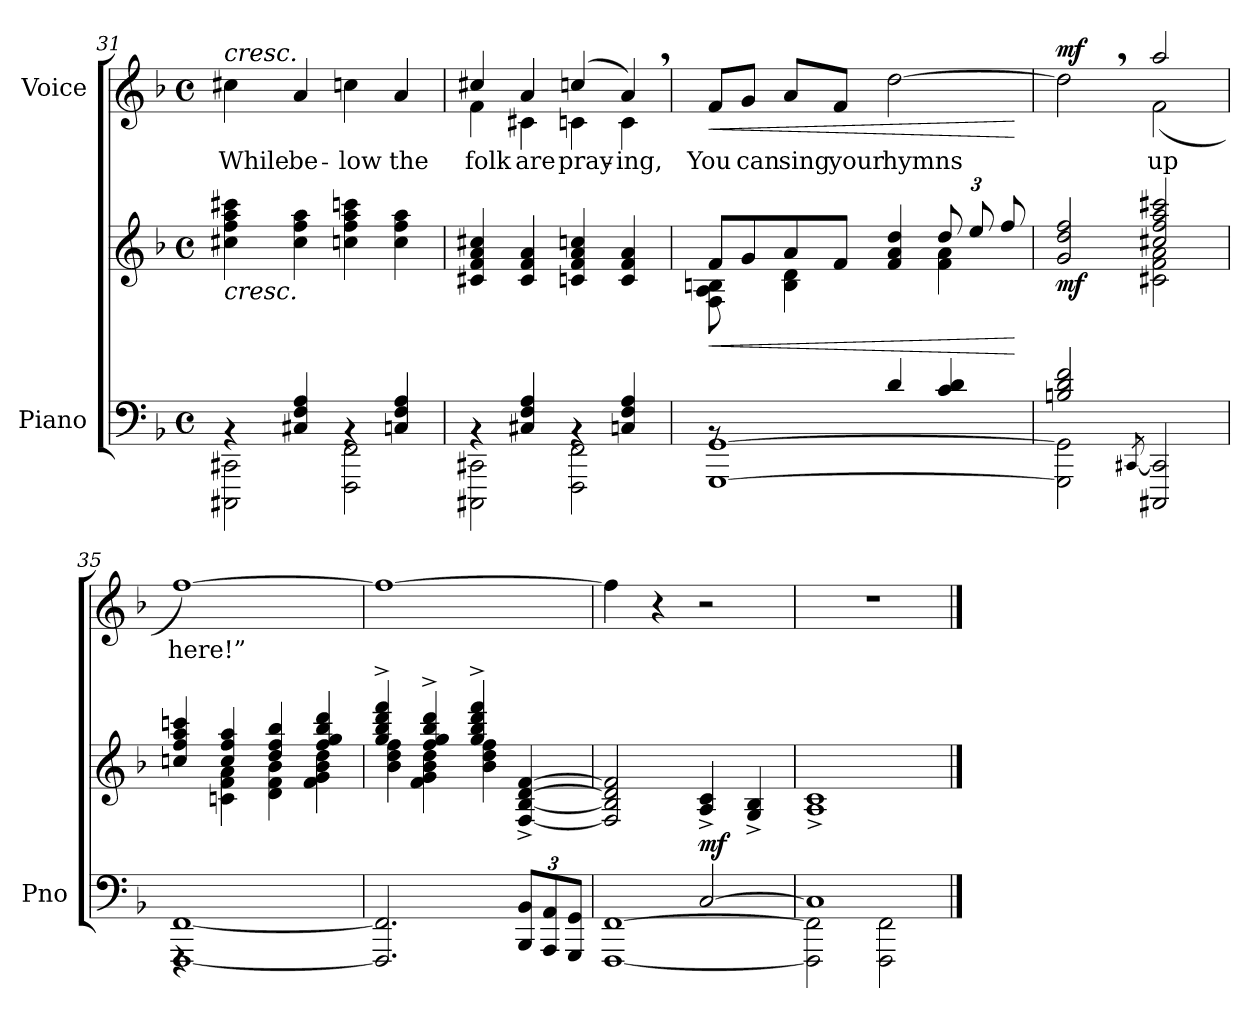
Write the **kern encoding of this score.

**kern	**kern	**dynam	**kern	**text	**dynam
*part2	*part2	*part2	*part1	*part1	*part1
*staff3	*staff2	*staff2/3	*staff1	*staff1	*staff1
*I"Piano	*	*	*I"Voice	*	*
*I'Pno	*	*	*	*	*
*clefF4	*clefG2	*	*clefG2	*	*
*k[b-]	*k[b-]	*	*k[b-]	*	*
*M4/4	*M4/4	*	*M4/4	*	*
*met(c)	*met(c)	*	*met(c)	*	*
=31	=31	=31	=31	=31	=31
*^	*	*	*	*	*
!	!	!	!	!LO:TX:a:i:t=cresc.	!	!
!	!	!LO:TX:b:i:t=cresc.	!	!	!	!
!	!	!	!	!	!LO:LY:b	!
4rBB	2CCC#X\ 2CC#X\	4cc#X\ 4ff\ 4aa\ 4ccc#X\	.	4cc#X\	While	.
!	!	!	!	!	!LO:LY:b	!
4C#X/ 4F/ 4A/	.	4cc#\ 4ff\ 4aa\	.	4a/	be-	.
!	!	!	!	!	!LO:LY:b	!
4rBB	2FFF\ 2FF\	4ccn\ 4ff\ 4aa\ 4cccn\	.	4ccn\	-low	.
!	!	!	!	!	!LO:LY:b	!
4Cn/ 4F/ 4A/	.	4cc\ 4ff\ 4aa\	.	4a/	the	.
=32	=32	=32	=32	=32	=32	=32
!	!	!	!	!	!LO:LY:b	!
*	*	*	*	*^	*	*
4rBB	2CCC#X\ 2CC#X\	4c#X/ 4f/ 4a/ 4cc#X/	.	4cc#X/	4f\	folk	.
!	!	!	!	!	!	!LO:LY:b	!
4C#X/ 4F/ 4A/	.	4c#/ 4f/ 4a/	.	4a/	4c#X\	are	.
!	!	!	!	!	!	!LO:LY:b	!
4rBB	2FFF\ 2FF\	4cn/ 4f/ 4a/ 4ccn/	.	(>4ccn/	4cn\	pray-	.
!	!	!	!	!	!	!LO:LY:b	!
4Cn/ 4F/ 4A/	.	4c/ 4f/ 4a/	.	4a,/)	4c\	-ing,	.
!!LO:LB:g=z
=33	=33	=33	=33	=33	=33	=33	=33
*	*^	*	*	*	*	*	*
!	!	!	!	!LO:HP:b	!	!	!LO:LY:b	!LO:HP:b
*	*	*	*^	*	*	*	*	*
*	*	*	*	*^	*	*v	*v	*	*
8ryy	8rBB	[1GGG [1GG	8f/L	8F\ 8A\ 8Bn\L	4rffyy	<	8f/L	You	<
!	!	!	!	!	!	!	!	!LO:LY:b	!
8G/	4rAAAyy	.	8g/	4.ryy	.	.	8g/J	can	.
!	!	!	!	!	!	!	!	!LO:LY:b	!
8A/	.	.	8a/	.	4B\ 4d\	.	8a/L	sing	.
!	!	!	!	!	!	!	!	!LO:LY:b	!
8F/J	8rFyy	.	8f/J	.	.	.	8f/J	your	.
!	!	!	!	!	!	!	!	!LO:LY:b	!
2ryy	4d/	.	4f/ 4a/ 4dd/	4rcyy	2rgyy	.	[2dd\	hymns	.
*	*	*	*	*Xbrackettup	*	*	*	*	*
.	4c/ 4d/	.	4f\ 4a\	12dd/L	.	.	.	.	.
.	.	.	.	12ee/	.	.	.	.	.
.	.	.	.	12ff/J	.	.	.	.	.
*v	*v	*v	*	*	*	*	*	*	*
*	*v	*v	*v	*	*	*	*
.	.	[	.	.	[
=34	=34	=34	=34	=34	=34
*^	*^	*	*^	*	*
!	!	!	!	!LO:DY:b	!	!	!	!LO:DY:a
2Bn/ 2d/ 2f/	2GGG\] 2GG\]	2g/ 2dd/ 2ff/	2ryy	mf	2dd,\]	2rgyy	.	mf
.	[8qCC#X/	.	.	.	.	.	.	.
!	!	!	!	!	!	!	!LO:LY:b	!
2ryy	2CCC#i/ 2CC#/]	2cc#X/ 2ff/ 2aa/ 2ccc#X/	2c#X\ 2f\ 2a\	.	2aa/	(>2f\	up	.
=35	=35	=35	=35	=35	=35	=35	=35	=35
!	!	!	!	!	!	!	!LO:LY:b	!
*	*	*	*	*	*v	*v	*	*
4rFFF	[1FFF [1FF	4ccn/ 4ff/ 4aa/ 4cccn/	4ryy	.	[1ff)	here!”	.
2.ryy	.	4cc/ 4ff/ 4aa/	(4cn\ 4f\ 4a\	.	.	.	.
.	.	4dd/ 4ff/ 4bb-/	4d\ 4f\ 4b-\	.	.	.	.
.	.	4ff/ 4gg/ 4bb-/ 4ddd/	4f\ 4g\ 4b-\ 4dd\	.	.	.	.
!!LO:LB:g=z
=36	=36	=36	=36	=36	=36	=36	=36
2.ryy	2.FFF/] 2.FF/]	4gg/^ 4bb-/^ 4ddd/^ 4fff/^	4b-\ 4dd\ 4ff\	.	1ff_	.	.
.	.	4ff/^ 4gg/^ 4bb-/^ 4ddd/^	4f\ 4g\ 4b-\ 4dd\	.	.	.	.
.	.	4gg/^ 4bb-/^ 4ddd/^ 4fff/^	4b-\ 4dd\ 4ff\	.	.	.	.
*Xbrackettup	*	*	*	*	*	*	*
12BBB-/ 12BB-/L	4rFyy	[4F/^ [4B-/^ [4d/^ [4f/^	4ryy	.	.	.	.
12AAA/ 12AA/	.	.	.	.	.	.	.
12GGG/ 12GG/J	.	.	.	.	.	.	.
*	*	*v	*v	*	*	*	*
=37	=37	=37	=37	=37	=37	=37
2ryy	[1FFF [1FF	2F/] 2B-/] 2d/] 2f/]	.	4ff\]	.	.
.	.	.	.	4r	.	.
!	!	!	!LO:DY:b	!	!	!
[2C/	.	4A/^ 4c/^	mf	2r	.	.
.	.	4G/^ 4B-/^	.	.	.	.
=38	=38	=38	=38	=38	=38	=38
1C]	2FFF\] 2FF\]	1A^ 1c^	.	1r	.	.
.	2FFF\ 2FF\	.	.	.	.	.
*v	*v	*	*	*	*	*
==	==	==	==	==	==
*-	*-	*-	*-	*-	*-
